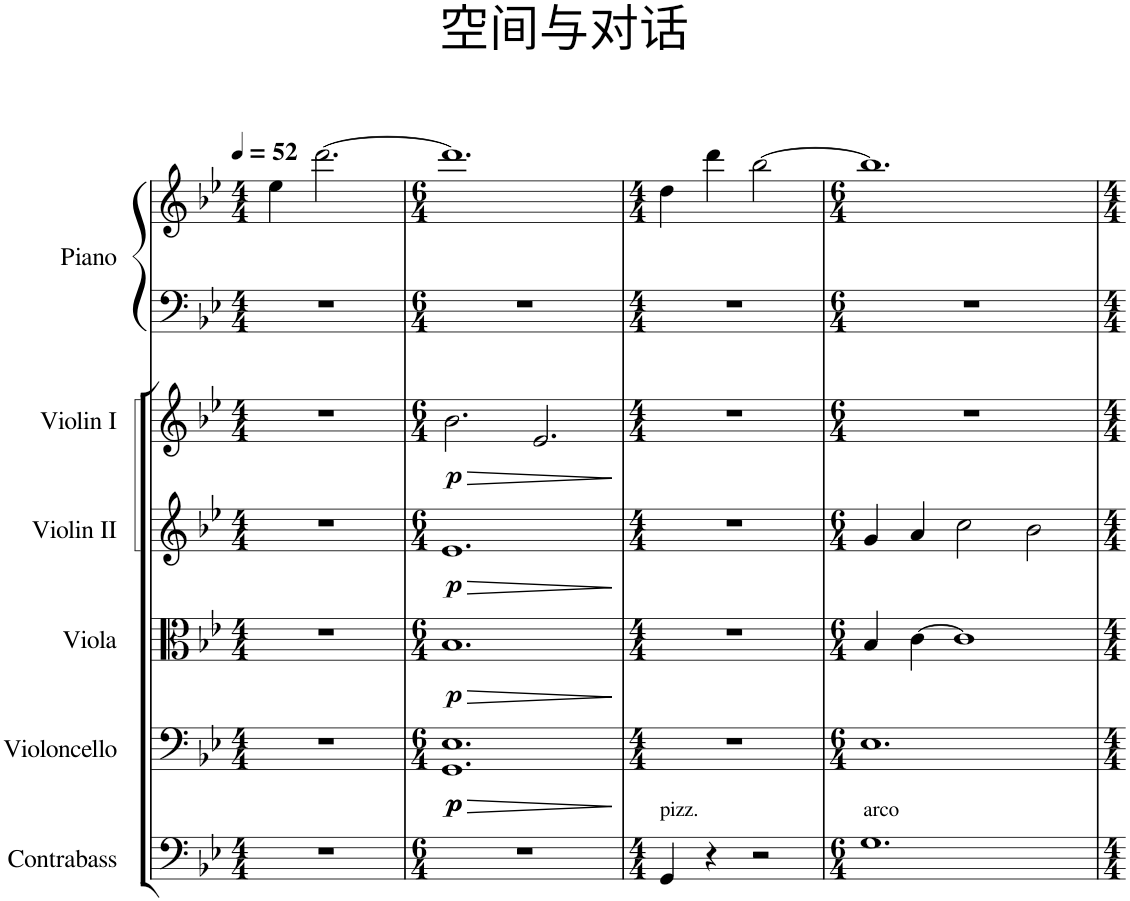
**kern	**kern	**dynam	**kern	**dynam	**kern	**dynam	**kern	**dynam	**kern	**kern
*part6	*part5	*part5	*part4	*part4	*part3	*part3	*part2	*part2	*part1	*part1
*staff7	*staff6	*staff6	*staff5	*staff5	*staff4	*staff4	*staff3	*staff3	*staff2	*staff1
*I"Contrabass	*I"Violoncello	*	*I"Viola	*	*I"Violin II	*	*I"Violin I	*	*I"Piano	*
*I'Cb.	*I'Vc.	*	*I'Vla.	*	*I'Vln. II	*	*I'Vln. I	*	*I'Pno.	*
*clefF4	*clefF4	*	*clefC3	*	*clefG2	*	*clefG2	*	*clefF4	*clefG2
*Trd7c12	*	*	*	*	*	*	*	*	*	*
*k[b-e-]	*k[b-e-]	*	*k[b-e-]	*	*k[b-e-]	*	*k[b-e-]	*	*k[b-e-]	*k[b-e-]
*M4/4	*M4/4	*	*M4/4	*	*M4/4	*	*M4/4	*	*M4/4	*M4/4
*MM52	*MM52	*	*MM52	*	*MM52	*	*MM52	*	*MM52	*MM52
=1	=1	=1	=1	=1	=1	=1	=1	=1	=1	=1
1r	1r	.	1r	.	1r	.	1r	.	1r	4ee-\
.	.	.	.	.	.	.	.	.	.	[2.ddd\
=2	=2	=2	=2	=2	=2	=2	=2	=2	=2	=2
*M6/4	*M6/4	*	*M6/4	*	*M6/4	*	*M6/4	*	*M6/4	*M6/4
!	!	!LO:HP:b	!	!LO:HP:b	!	!LO:HP:b	!	!LO:HP:b	!	!
!	!	!LO:DY:n=1:b	!	!	!	!	!	!	!	!
!	!	!LO:DY:n=2:b	!	!LO:DY:n=1:b	!	!LO:DY:n=1:b	!	!LO:DY:n=1:b	!	!
1.r	1.GG 1.E-	> p p	1.B-	> p	1.e-	> p	2.b-\	> p	1.r	1.ddd]
.	.	.	.	.	.	.	2.e-/	.	.	.
.	.	]	.	]	.	]	.	]	.	.
=3	=3	=3	=3	=3	=3	=3	=3	=3	=3	=3
*M4/4	*M4/4	*	*M4/4	*	*M4/4	*	*M4/4	*	*M4/4	*M4/4
!LO:TX:a:t=pizz.	!	!	!	!	!	!	!	!	!	!
4GG/	1r	.	1r	.	1r	.	1r	.	1r	4dd\
4r	.	.	.	.	.	.	.	.	.	4ddd\
2r	.	.	.	.	.	.	.	.	.	[2bb-\
=4	=4	=4	=4	=4	=4	=4	=4	=4	=4	=4
*M6/4	*M6/4	*	*M6/4	*	*M6/4	*	*M6/4	*	*M6/4	*M6/4
!LO:TX:a:t=arco	!	!	!	!	!	!	!	!	!	!
1.G	1.E-	.	4B-/	.	4g/	.	1.r	.	1.r	1.bb-]
.	.	.	[4c\	.	4a/	.	.	.	.	.
.	.	.	1c]	.	2cc\	.	.	.	.	.
.	.	.	.	.	2b-\	.	.	.	.	.
=	=	=	=	=	=	=	=	=	=	=
*-	*-	*-	*-	*-	*-	*-	*-	*-	*-	*-
